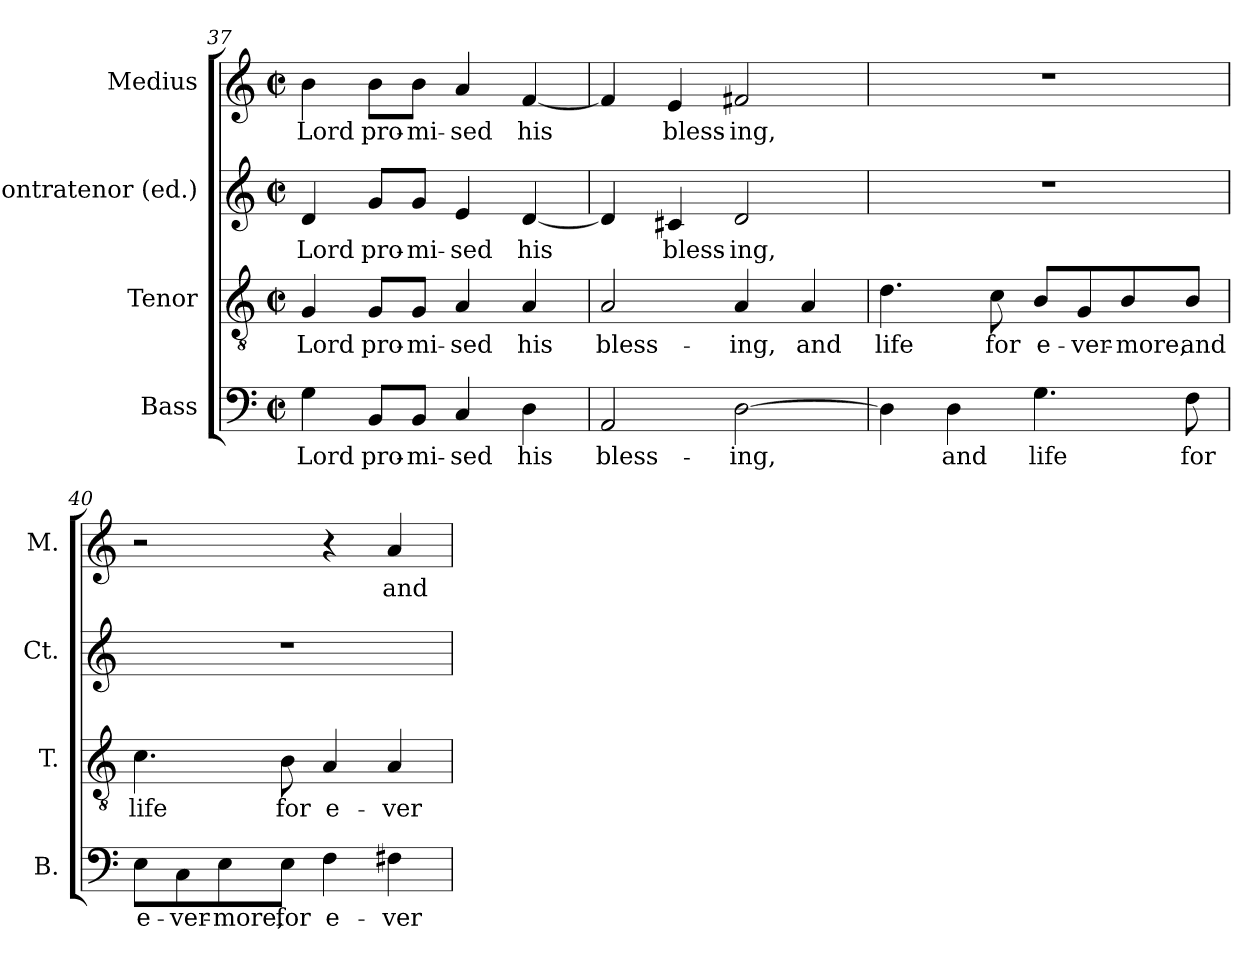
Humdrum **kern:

**kern	**text	**kern	**text	**kern	**text	**kern	**text
*part4	*part4	*part3	*part3	*part2	*part2	*part1	*part1
*staff4	*staff4	*staff3	*staff3	*staff2	*staff2	*staff1	*staff1
*I"Bass	*	*I"Tenor	*	*I"Contratenor (ed.)	*	*I"Medius	*
*I'B.	*	*I'T.	*	*I'Ct.	*	*I'M.	*
*clefF4	*	*clefGv2	*	*clefG2	*	*clefG2	*
*	*	*ITrd7c12	*	*	*	*	*
*k[]	*	*k[]	*	*k[]	*	*k[]	*
*C:	*	*C:	*	*C:	*	*C:	*
*M2/2	*	*M2/2	*	*M2/2	*	*M2/2	*
*met(c|)	*	*met(c|)	*	*met(c|)	*	*met(c|)	*
=37	=37	=37	=37	=37	=37	=37	=37
!	!LO:LY:b:color=#000000	!	!	!	!	!	!
!	!	!	!LO:LY:b:color=#000000	!	!	!	!
!	!	!	!	!	!LO:LY:b:color=#000000	!	!
!	!	!	!	!	!	!	!LO:LY:b:color=#000000
4Gi\	Lord	4GGi/	Lord	4di/	Lord	4bi\	Lord
!	!LO:LY:b:color=#000000	!	!	!	!	!	!
!	!	!	!LO:LY:b:color=#000000	!	!	!	!
!	!	!	!	!	!LO:LY:b:color=#000000	!	!
!	!	!	!	!	!	!	!LO:LY:b:color=#000000
8BBi/L	pro-	8GGi/L	pro-	8gi/L	pro-	8bi\L	pro-
!	!LO:LY:b:color=#000000	!	!	!	!	!	!
!	!	!	!LO:LY:b:color=#000000	!	!	!	!
!	!	!	!	!	!LO:LY:b:color=#000000	!	!
!	!	!	!	!	!	!	!LO:LY:b:color=#000000
8BBi/J	-mi-	8GGi/J	-mi-	8gi/J	-mi-	8bi\J	-mi-
!	!LO:LY:b:color=#000000	!	!	!	!	!	!
!	!	!	!LO:LY:b:color=#000000	!	!	!	!
!	!	!	!	!	!LO:LY:b:color=#000000	!	!
!	!	!	!	!	!	!	!LO:LY:b:color=#000000
4Ci/	-sed	4AAi/	-sed	4ei/	-sed	4ai/	-sed
!	!LO:LY:b:color=#000000	!	!	!	!	!	!
!	!	!	!LO:LY:b:color=#000000	!	!	!	!
!	!	!	!	!	!LO:LY:b:color=#000000	!	!
!	!	!	!	!	!	!	!LO:LY:b:color=#000000
4Di\	his	4AAi/	his	[<4di/	his	[<4fi/	his
=38	=38	=38	=38	=38	=38	=38	=38
!	!LO:LY:b:color=#000000	!	!	!	!	!	!
!	!	!	!LO:LY:b:color=#000000	!	!	!	!
2AAi/	bless-	2AAi/	bless-	4di/]	.	4fi/]	.
!	!	!	!	!	!LO:LY:b:color=#000000	!	!
!	!	!	!	!	!	!	!LO:LY:b:color=#000000
.	.	.	.	4c#Xi/	bless-	4ei/	bless-
!	!LO:LY:b:color=#000000	!	!	!	!	!	!
!	!	!	!LO:LY:b:color=#000000	!	!	!	!
!	!	!	!	!	!LO:LY:b:color=#000000	!	!
!	!	!	!	!	!	!	!LO:LY:b:color=#000000
[>2Di\	-ing,	4AAi/	-ing,	2di/	-ing,	2f#Xi/	-ing,
!	!	!	!LO:LY:b:color=#000000	!	!	!	!
.	.	4AAi/	and	.	.	.	.
=39	=39	=39	=39	=39	=39	=39	=39
!	!	!	!LO:LY:b:color=#000000	!	!	!	!
4Di\]	.	4.Di\	life	1r	.	1r	.
!	!LO:LY:b:color=#000000	!	!	!	!	!	!
4Di\	and	.	.	.	.	.	.
!	!	!	!LO:LY:b:color=#000000	!	!	!	!
.	.	8Ci\	for	.	.	.	.
!	!LO:LY:b:color=#000000	!	!	!	!	!	!
!	!	!	!LO:LY:b:color=#000000	!	!	!	!
4.Gi\	life	8BBi/L	e-	.	.	.	.
!	!	!	!LO:LY:b:color=#000000	!	!	!	!
.	.	8GGi/	-ver-	.	.	.	.
!	!	!	!LO:LY:b:color=#000000	!	!	!	!
.	.	8BBi/	-more,	.	.	.	.
!	!LO:LY:b:color=#000000	!	!	!	!	!	!
!	!	!	!LO:LY:b:color=#000000	!	!	!	!
8Fi\	for	8BBi/J	and	.	.	.	.
=40	=40	=40	=40	=40	=40	=40	=40
!	!LO:LY:b:color=#000000	!	!	!	!	!	!
!	!	!	!LO:LY:b:color=#000000	!	!	!	!
8Ei\L	e-	4.Ci\	life	1r	.	2r	.
!	!LO:LY:b:color=#000000	!	!	!	!	!	!
8Ci\	-ver-	.	.	.	.	.	.
!	!LO:LY:b:color=#000000	!	!	!	!	!	!
8Ei\	-more,	.	.	.	.	.	.
!	!LO:LY:b:color=#000000	!	!	!	!	!	!
!	!	!	!LO:LY:b:color=#000000	!	!	!	!
8Ei\J	for	8BBi\	for	.	.	.	.
!	!LO:LY:b:color=#000000	!	!	!	!	!	!
!	!	!	!LO:LY:b:color=#000000	!	!	!	!
4Fi\	e-	4AAi/	e-	.	.	4r	.
!	!LO:LY:b:color=#000000	!	!	!	!	!	!
!	!	!	!LO:LY:b:color=#000000	!	!	!	!
!	!	!	!	!	!	!	!LO:LY:b:color=#000000
4F#Xi\	-ver-	4AAi/	-ver-	.	.	4ai/	and
=	=	=	=	=	=	=	=
*-	*-	*-	*-	*-	*-	*-	*-
